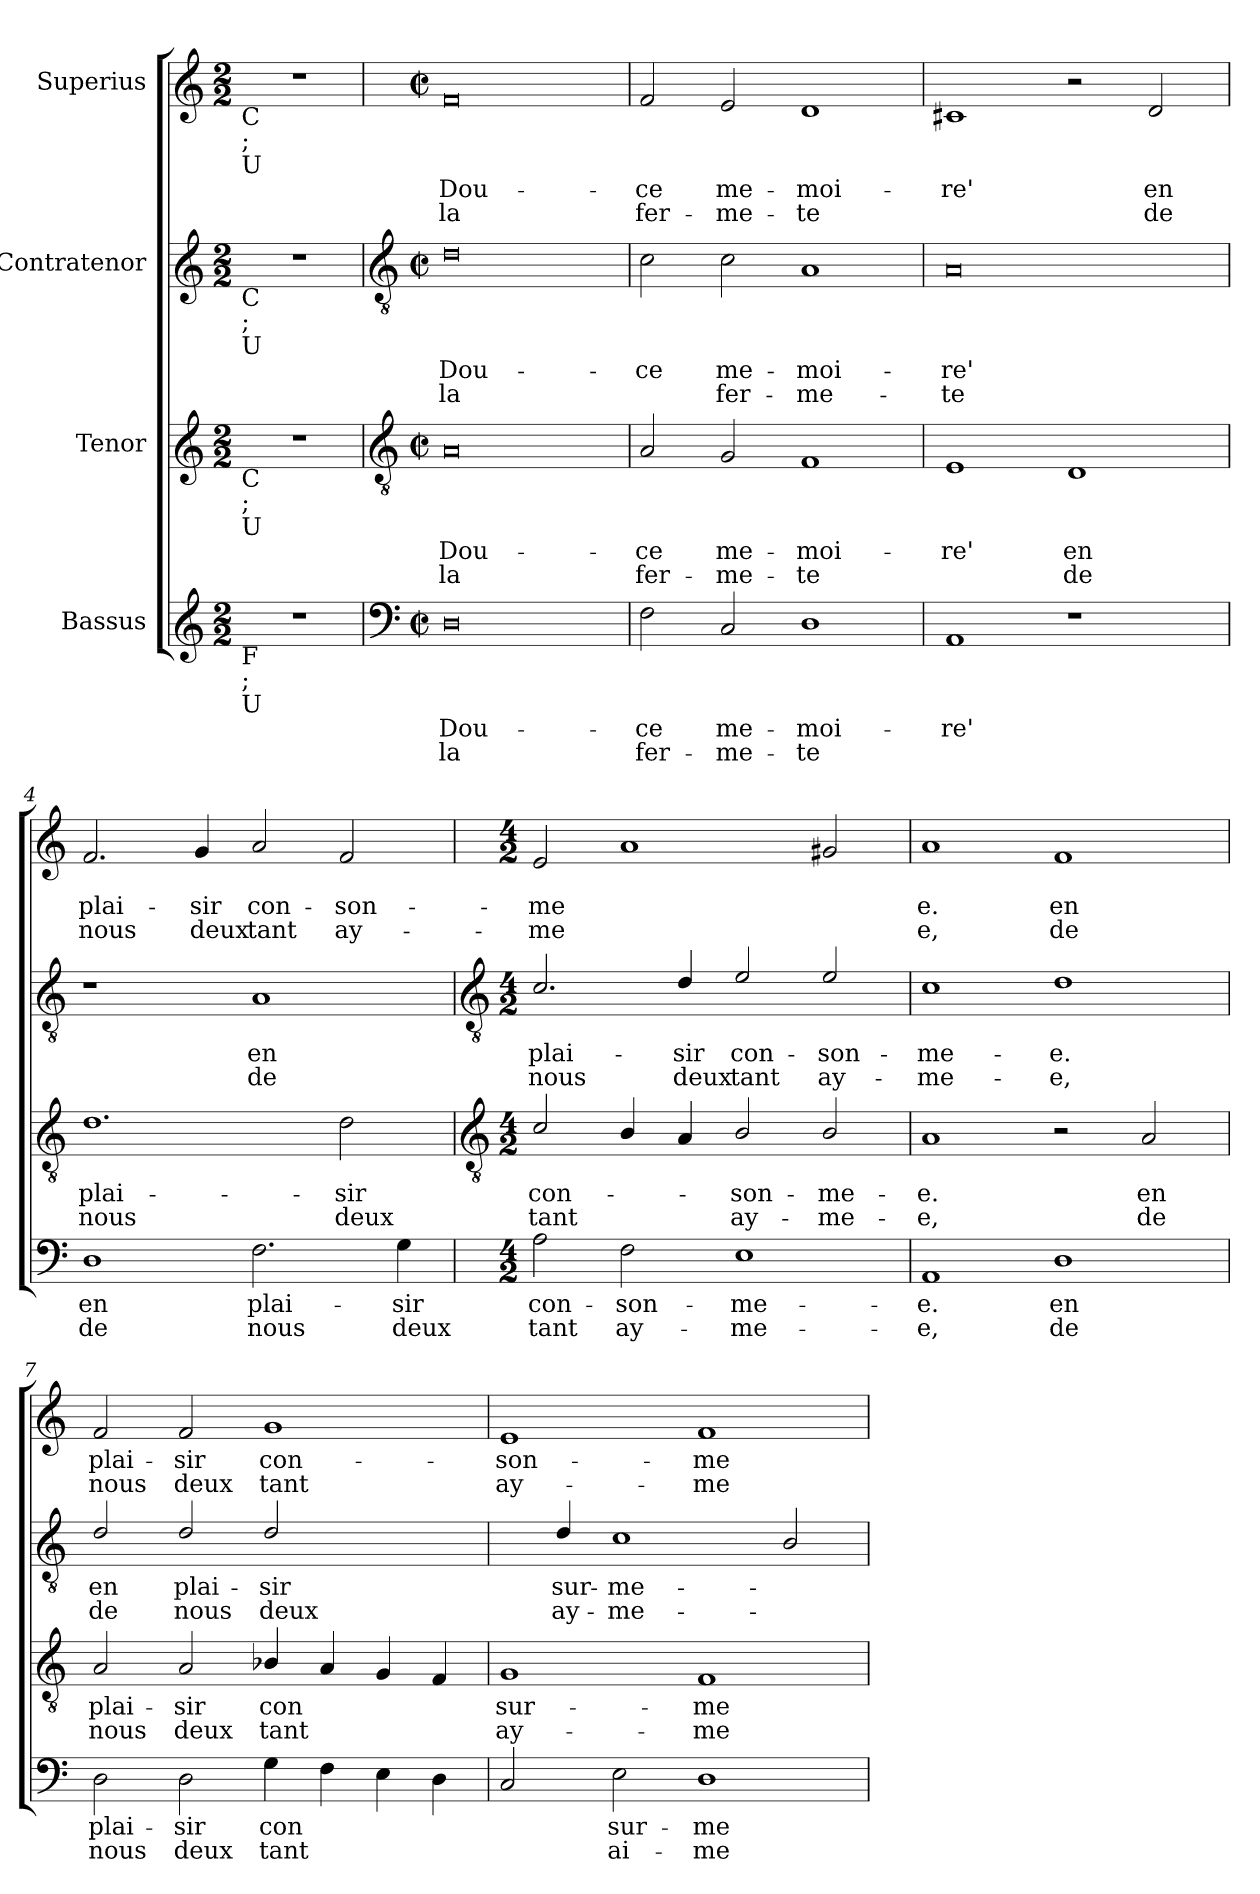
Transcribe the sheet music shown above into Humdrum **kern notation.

**kern	**text	**text	**kern	**text	**text	**kern	**text	**text	**kern	**text	**text
*part4	*part4	*part4	*part3	*part3	*part3	*part2	*part2	*part2	*part1	*part1	*part1
*staff4	*staff4	*staff4	*staff3	*staff3	*staff3	*staff2	*staff2	*staff2	*staff1	*staff1	*staff1
*I"Bassus	*	*	*I"Tenor	*	*	*I"Contratenor	*	*	*I"Superius	*	*
*clefG2	*	*	*clefG2	*	*	*clefG2	*	*	*clefG2	*	*
*k[]	*	*	*k[]	*	*	*k[]	*	*	*k[]	*	*
*C:	*	*	*C:	*	*	*C:	*	*	*C:	*	*
*M2/2	*	*	*M2/2	*	*	*M2/2	*	*	*M2/2	*	*
=	=	=	=	=	=	=	=	=	=	=	=
!	!	!	!	!	!	!	!	!	!LO:TX:b:t=C	!	!
!	!	!	!	!	!	!	!	!	!LO:TX:b:t=;	!	!
!	!	!	!	!	!	!	!	!	!LO:TX:b:t=U	!	!
!	!	!	!	!	!	!LO:TX:b:t=C	!	!	!	!	!
!	!	!	!	!	!	!LO:TX:b:t=;	!	!	!	!	!
!	!	!	!	!	!	!LO:TX:b:t=U	!	!	!	!	!
!	!	!	!LO:TX:b:t=C	!	!	!	!	!	!	!	!
!	!	!	!LO:TX:b:t=;	!	!	!	!	!	!	!	!
!	!	!	!LO:TX:b:t=U	!	!	!	!	!	!	!	!
!LO:TX:b:t=F	!	!	!	!	!	!	!	!	!	!	!
!LO:TX:b:t=;	!	!	!	!	!	!	!	!	!	!	!
!LO:TX:b:t=U	!	!	!	!	!	!	!	!	!	!	!
1r	.	.	1r	.	.	1r	.	.	1r	.	.
!!LO:LB:g=z
=1	=1	=1	=1	=1	=1	=1	=1	=1	=1	=1	=1
*clefF4	*	*	*clefGv2	*	*	*clefGv2	*	*	*	*	*
*M4/2	*	*	*M4/2	*	*	*M4/2	*	*	*M4/2	*	*
*met(c|)	*	*	*met(c|)	*	*	*met(c|)	*	*	*met(c|)	*	*
!	!LO:LY:b	!LO:LY:b	!	!LO:LY:b	!LO:LY:b	!	!LO:LY:b	!LO:LY:b	!	!LO:LY:b	!LO:LY:b
0D	Dou-	-la	0A	Dou-	-la	0d	Dou-	-la	0f	Dou-	-la
=2	=2	=2	=2	=2	=2	=2	=2	=2	=2	=2	=2
!	!LO:LY:b	!LO:LY:b	!	!LO:LY:b	!LO:LY:b	!	!LO:LY:b	!	!	!LO:LY:b	!LO:LY:b
2F	ce	fer-	2A	ce	fer-	2c	ce	.	2f	ce	fer-
!	!LO:LY:b	!LO:LY:b	!	!LO:LY:b	!LO:LY:b	!	!LO:LY:b	!LO:LY:b	!	!LO:LY:b	!LO:LY:b
2C	-me-	-me-	2G	-me-	-me-	2c	me-	-fer-	2e	-me-	-me-
!	!LO:LY:b	!LO:LY:b	!	!LO:LY:b	!LO:LY:b	!	!LO:LY:b	!LO:LY:b	!	!LO:LY:b	!LO:LY:b
1D	-moi-	-te	1F	-moi-	-te	1A	-moi-	-me-	1d	-moi-	-te
=3	=3	=3	=3	=3	=3	=3	=3	=3	=3	=3	=3
!	!LO:LY:b	!	!	!LO:LY:b	!	!	!LO:LY:b	!LO:LY:b	!	!LO:LY:b	!
1AA	re'	.	1E	re'	.	0A	-re'	te	1c#	re'	.
!	!	!	!	!LO:LY:b	!LO:LY:b	!	!	!	!	!	!
1r	.	.	1D	en	de	.	.	.	2r	.	.
!	!	!	!	!	!	!	!	!	!	!LO:LY:b	!LO:LY:b
.	.	.	.	.	.	.	.	.	2d	en	de
=4	=4	=4	=4	=4	=4	=4	=4	=4	=4	=4	=4
!	!LO:LY:b	!LO:LY:b	!	!LO:LY:b	!LO:LY:b	!	!	!	!	!LO:LY:b	!LO:LY:b
1D	en	de	1.d	plai-	-nous	1r	.	.	2.f	plai-	-nous
!	!	!	!	!	!	!	!	!	!	!LO:LY:b	!LO:LY:b
.	.	.	.	.	.	.	.	.	4g	sir	deux
!	!LO:LY:b	!LO:LY:b	!	!	!	!	!LO:LY:b	!LO:LY:b	!	!LO:LY:b	!LO:LY:b
2.F	plai-	-nous	.	.	.	1A	en	de	2a	con-	-tant
!	!	!	!	!LO:LY:b	!LO:LY:b	!	!	!	!	!LO:LY:b	!LO:LY:b
.	.	.	2d	sir	deux	.	.	.	2f	son-	-ay-
!	!LO:LY:b	!LO:LY:b	!	!	!	!	!	!	!	!	!
4G	sir	deux	.	.	.	.	.	.	.	.	.
!!LO:LB:g=z
=5	=5	=5	=5	=5	=5	=5	=5	=5	=5	=5	=5
*	*	*	*clefGv2	*	*	*clefGv2	*	*	*	*	*
*M4/2	*	*	*M4/2	*	*	*M4/2	*	*	*M4/2	*	*
!	!LO:LY:b	!LO:LY:b	!	!LO:LY:b	!LO:LY:b	!	!LO:LY:b	!LO:LY:b	!	!LO:LY:b	!LO:LY:b
*	*	*	*^	*	*	*^	*	*	*^	*	*
2A	con-	-tant	2c	0ryy	con-	-tant	2.c	0ryy	plai-	-nous	2e	0ryy	-me	me
!	!LO:LY:b	!LO:LY:b	!	!	!	!	!	!	!	!	!	!	!	!
2F	son-	-ay-	4B	.	.	.	.	.	.	.	1a	.	.	.
!	!	!	!	!	!	!	!	!	!LO:LY:b	!LO:LY:b	!	!	!	!
.	.	.	4A	.	.	.	4d	.	sir	deux	.	.	.	.
!	!LO:LY:b	!LO:LY:b	!	!	!LO:LY:b	!LO:LY:b	!	!	!LO:LY:b	!LO:LY:b	!	!	!	!
1E	-me-	-me-	2B	.	son-	-ay-	2e	.	con-	-tant	.	.	.	.
!	!	!	!	!	!LO:LY:b	!LO:LY:b	!	!	!LO:LY:b	!LO:LY:b	!	!	!	!
.	.	.	2B	.	-me-	-me-	2e	.	son-	-ay-	2g#	.	.	.
=6	=6	=6	=6	=6	=6	=6	=6	=6	=6	=6	=6	=6	=6	=6
!	!LO:LY:b	!LO:LY:b	!	!	!LO:LY:b	!LO:LY:b	!	!	!LO:LY:b	!LO:LY:b	!	!	!LO:LY:b	!LO:LY:b
1AA	-e.	e,	1A	1ryy	-e.	e,	1c	0ryy	-me-	-me-	1a	1ryy	e.	e,
!	!LO:LY:b	!LO:LY:b	!	!	!	!	!	!	!LO:LY:b	!LO:LY:b	!	!	!LO:LY:b	!LO:LY:b
1D	en	de	2r	2ryy	.	.	1d	.	-e.	e,	1f	1g\yy	en	de
!	!	!	!	!	!LO:LY:b	!LO:LY:b	!	!	!	!	!	!	!	!
.	.	.	2A	2G\yy	en	de	.	.	.	.	.	.	.	.
=7	=7	=7	=7	=7	=7	=7	=7	=7	=7	=7	=7	=7	=7	=7
!	!LO:LY:b	!LO:LY:b	!	!	!LO:LY:b	!LO:LY:b	!	!	!LO:LY:b	!LO:LY:b	!	!	!LO:LY:b	!LO:LY:b
2D	plai-	-nous	2A	2G\yy	plai-	-nous	2d	2G\yy	en	de	2f	2g\yy	plai-	-nous
!	!LO:LY:b	!LO:LY:b	!	!	!LO:LY:b	!LO:LY:b	!	!	!LO:LY:b	!LO:LY:b	!	!	!LO:LY:b	!LO:LY:b
2D	sir	deux	2A	2G\yy	sir	deux	2d	2G\yy	plai-	-nous	2f	2g\yy	sir	deux
!	!LO:LY:b	!LO:LY:b	!	!	!LO:LY:b	!LO:LY:b	!	!	!LO:LY:b	!LO:LY:b	!	!	!LO:LY:b	!LO:LY:b
4G	con	tant	4B-	4G\yy	con	tant	2d	2G\yy	sir	deux	1g	1g\yy	con-	-tant
4F	.	.	4A	4G\yy	.	.	.	.	.	.	.	.	.	.
!	!	!	!	!	!	!	!	!	!LO:LY:b	!LO:LY:b	!	!	!	!
4E	.	.	4G	4G\yy	.	.	[2eyy	2G\yy	con-	-tant	.	.	.	.
4D	.	.	4F	4G\yy	.	.	.	.	.	.	.	.	.	.
=8	=8	=8	=8	=8	=8	=8	=8	=8	=8	=8	=8	=8	=8	=8
!	!	!	!	!	!LO:LY:b	!LO:LY:b	!	!	!	!	!	!	!LO:LY:b	!LO:LY:b
2C	.	.	1G	1G\yy	sur-	-ay-	4eyy]	4G\yy	.	.	1e	1g\yy	son-	-ay-
!	!	!	!	!	!	!	!	!	!LO:LY:b	!LO:LY:b	!	!	!	!
.	.	.	.	.	.	.	4d	4G\yy	sur-	-ay-	.	.	.	.
!	!LO:LY:b	!LO:LY:b	!	!	!	!	!	!	!LO:LY:b	!LO:LY:b	!	!	!	!
2E	sur-	-ai-	.	.	.	.	1c	1G\yy	-me-	-me-	.	.	.	.
!	!LO:LY:b	!LO:LY:b	!	!	!LO:LY:b	!LO:LY:b	!	!	!	!	!	!	!LO:LY:b	!LO:LY:b
1D	-me-	-me-	1F	1G\yy	-me-	-me-	.	.	.	.	1f	1g\yy	-me-	-me-
.	.	.	.	.	.	.	2B	2G\yy	.	.	.	.	.	.
*	*	*	*v	*v	*	*	*	*	*	*	*v	*v	*	*
*	*	*	*	*	*	*v	*v	*	*	*	*	*
=	=	=	=	=	=	=	=	=	=	=	=
*-	*-	*-	*-	*-	*-	*-	*-	*-	*-	*-	*-
